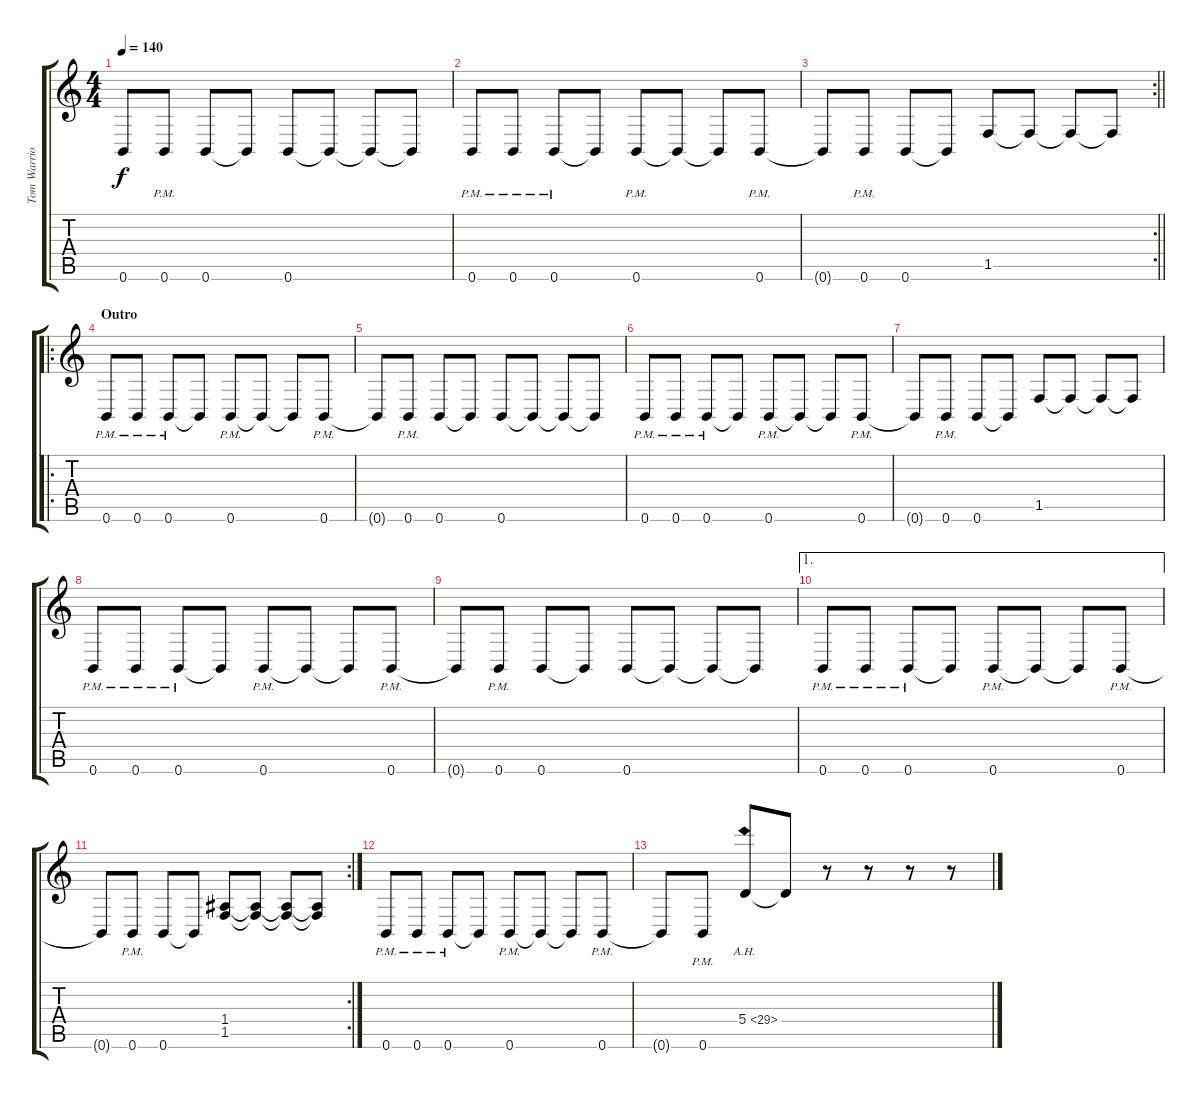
\track ("Tom Warrior" "Tom Warrio") {instrument distortionguitar}
\staff {score tabs}
\tuning (B3 Gb3 D3 A2 E2 B1) {hide}
\ts (4 4)
\tempo 140
\clef g2
\ks c
0.6{t}.8{dy f} 0.6{pm}.8 0.6.8 0.6{t}.8 0.6.8 0.6{t}.8 0.6{t}.8 0.6{t}.8 |
0.6{pm}.8 0.6{pm}.8 0.6{pm}.8 0.6{t}.8 0.6{pm}.8 0.6{t}.8 0.6{t}.8 0.6{pm}.8 |
\rc 2
\barLineRight lightlight
0.6{t}.8 0.6{pm}.8 0.6.8 0.6{t}.8 1.5.8 1.5{t}.8 1.5{t}.8 1.5{t}.8 |
\ro
\section ("" "Outro")
0.6{pm}.8 0.6{pm}.8 0.6{pm}.8 0.6{t}.8 0.6{pm}.8 0.6{t}.8 0.6{t}.8 0.6{pm}.8 |
0.6{t}.8 0.6{pm}.8 0.6.8 0.6{t}.8 0.6.8 0.6{t}.8 0.6{t}.8 0.6{t}.8 |
0.6{pm}.8 0.6{pm}.8 0.6{pm}.8 0.6{t}.8 0.6{pm}.8 0.6{t}.8 0.6{t}.8 0.6{pm}.8 |
0.6{t}.8 0.6{pm}.8 0.6.8 0.6{t}.8 1.5.8 1.5{t}.8 1.5{t}.8 1.5{t}.8 |
0.6{pm}.8 0.6{pm}.8 0.6{pm}.8 0.6{t}.8 0.6{pm}.8 0.6{t}.8 0.6{t}.8 0.6{pm}.8 |
0.6{t}.8 0.6{pm}.8 0.6.8 0.6{t}.8 0.6.8 0.6{t}.8 0.6{t}.8 0.6{t}.8 |
\ae 1
0.6{pm}.8 0.6{pm}.8 0.6{pm}.8 0.6{t}.8 0.6{pm}.8 0.6{t}.8 0.6{t}.8 0.6{pm}.8 |
\rc 2
0.6{t}.8 0.6{pm}.8 0.6.8 0.6{t}.8 (1.4 1.5).8 (1.4{t} 1.5{t}).8 (1.4{t} 1.5{t}).8 (1.4{t} 1.5{t}).8 |
0.6{pm}.8 0.6{pm}.8 0.6{pm}.8 0.6{t}.8 0.6{pm}.8 0.6{t}.8 0.6{t}.8 0.6{pm}.8 |
0.6{t}.8 0.6{pm}.8 5.4{ah 24}.8 5.4{t}.8 r.8 r.8 r.8 r.8
